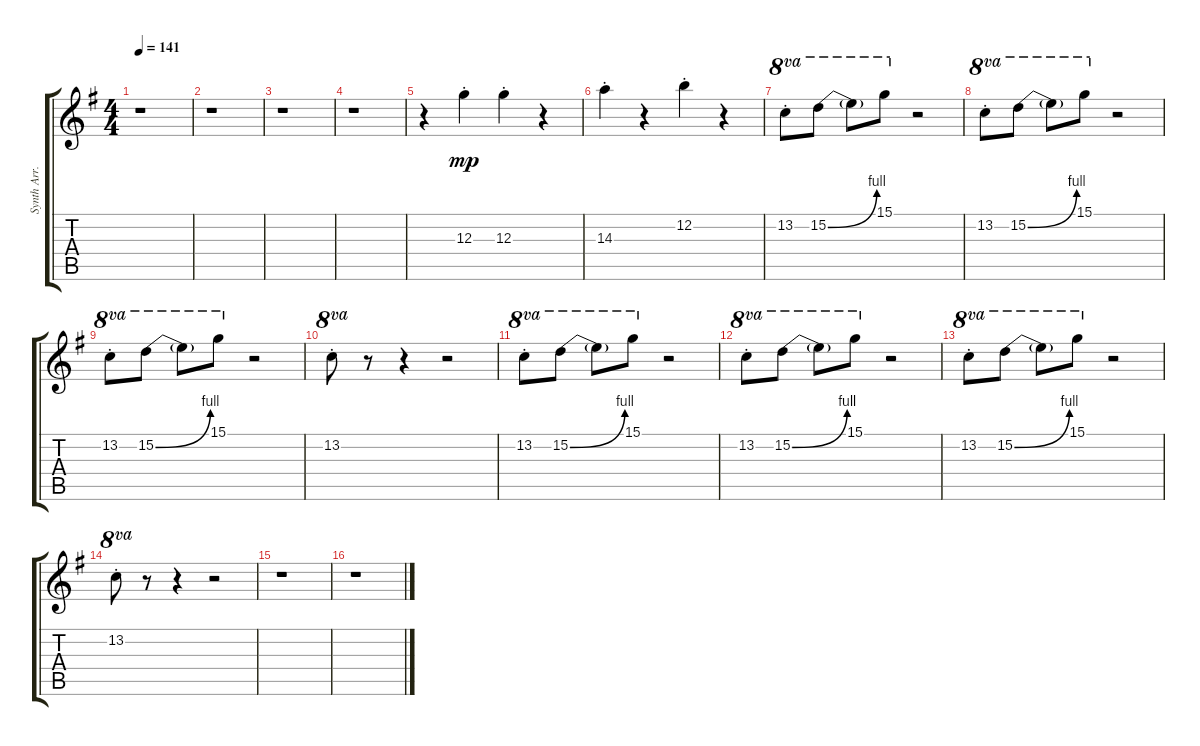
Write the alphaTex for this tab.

\track ("Synth Arr. for Gtr" "Synth Arr.") {instrument acousticguitarsteel}
\staff {score tabs}
\tuning (E4 B3 G3 D3 A2 E2) {hide}
\ts (4 4)
\tempo 141
\clef g2
\ks g
r.1{dy mp} |
r.1 |
r.1 |
r.1 |
r.4 12.3{st}.4 12.3{st}.4 r.4 |
14.3{st}.4 r.4 12.2{st}.4 r.4 |
13.2{st}.8{ot 8va} 15.2{be (bend 0 0 60 4)}.8{ot 8va} 15.2{t}.8{ot 8va} 15.1.8{ot 8va} r.2 |
13.2{st}.8{ot 8va} 15.2{be (bend 0 0 60 4)}.8{ot 8va} 15.2{t}.8{ot 8va} 15.1.8{ot 8va} r.2 |
13.2{st}.8{ot 8va} 15.2{be (bend 0 0 60 4)}.8{ot 8va} 15.2{t}.8{ot 8va} 15.1.8{ot 8va} r.2 |
13.2{st}.8{ot 8va} r.8 r.4 r.2 |
13.2{st}.8{ot 8va} 15.2{be (bend 0 0 60 4)}.8{ot 8va} 15.2{t}.8{ot 8va} 15.1.8{ot 8va} r.2 |
13.2{st}.8{ot 8va} 15.2{be (bend 0 0 60 4)}.8{ot 8va} 15.2{t}.8{ot 8va} 15.1.8{ot 8va} r.2 |
13.2{st}.8{ot 8va} 15.2{be (bend 0 0 60 4)}.8{ot 8va} 15.2{t}.8{ot 8va} 15.1.8{ot 8va} r.2 |
13.2{st}.8{ot 8va} r.8 r.4 r.2 |
r.1 |
r.1
